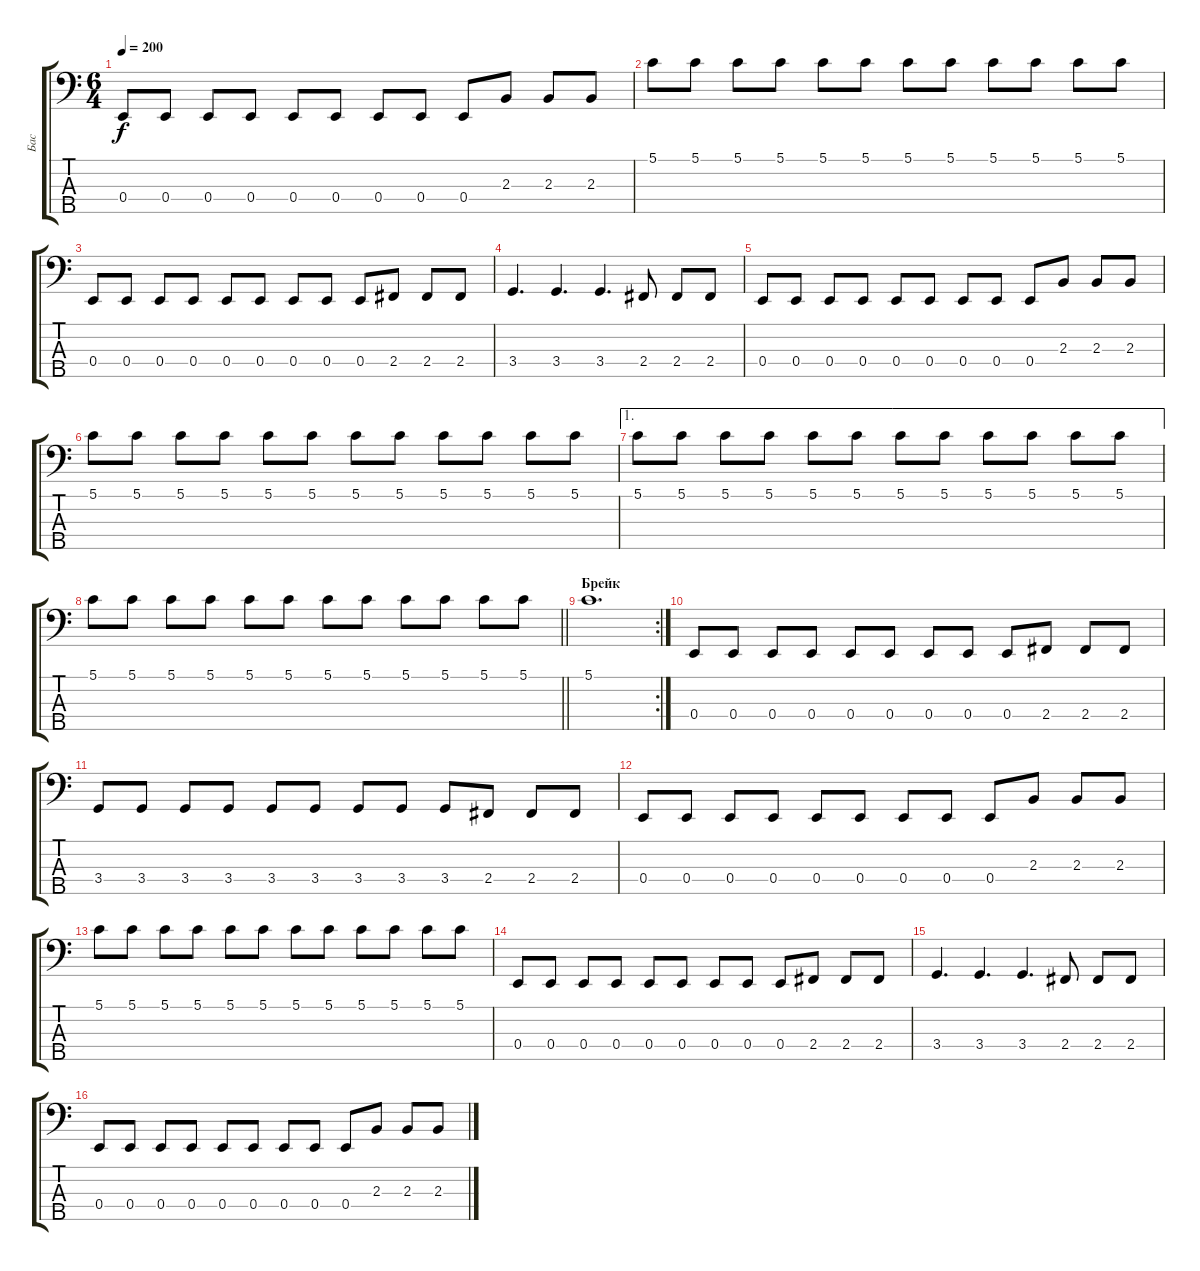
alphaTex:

\track ("Бас" "Бас") {instrument electricbasspick}
\staff {score tabs}
\tuning (G2 D2 A1 E1 B0) {hide}
\ts (6 4)
\tempo 200
\clef f4
\ks c
0.4.8{dy f} 0.4.8 0.4.8 0.4.8 0.4.8 0.4.8 0.4.8 0.4.8 0.4.8 2.3.8 2.3.8 2.3.8 |
5.1.8 5.1.8 5.1.8 5.1.8 5.1.8 5.1.8 5.1.8 5.1.8 5.1.8 5.1.8 5.1.8 5.1.8 |
0.4.8 0.4.8 0.4.8 0.4.8 0.4.8 0.4.8 0.4.8 0.4.8 0.4.8 2.4.8 2.4.8 2.4.8 |
3.4.4{d} 3.4.4{d} 3.4.4{d} 2.4.8 2.4.8 2.4.8 |
0.4.8 0.4.8 0.4.8 0.4.8 0.4.8 0.4.8 0.4.8 0.4.8 0.4.8 2.3.8 2.3.8 2.3.8 |
5.1.8 5.1.8 5.1.8 5.1.8 5.1.8 5.1.8 5.1.8 5.1.8 5.1.8 5.1.8 5.1.8 5.1.8 |
\ae 1
5.1.8 5.1.8 5.1.8 5.1.8 5.1.8 5.1.8 5.1.8 5.1.8 5.1.8 5.1.8 5.1.8 5.1.8 |
\barLineRight lightlight
5.1.8 5.1.8 5.1.8 5.1.8 5.1.8 5.1.8 5.1.8 5.1.8 5.1.8 5.1.8 5.1.8 5.1.8 |
\rc 2
\section ("" "Брейк")
5.1.1{d} |
0.4.8 0.4.8 0.4.8 0.4.8 0.4.8 0.4.8 0.4.8 0.4.8 0.4.8 2.4.8 2.4.8 2.4.8 |
3.4.8 3.4.8 3.4.8 3.4.8 3.4.8 3.4.8 3.4.8 3.4.8 3.4.8 2.4.8 2.4.8 2.4.8 |
0.4.8 0.4.8 0.4.8 0.4.8 0.4.8 0.4.8 0.4.8 0.4.8 0.4.8 2.3.8 2.3.8 2.3.8 |
5.1.8 5.1.8 5.1.8 5.1.8 5.1.8 5.1.8 5.1.8 5.1.8 5.1.8 5.1.8 5.1.8 5.1.8 |
0.4.8 0.4.8 0.4.8 0.4.8 0.4.8 0.4.8 0.4.8 0.4.8 0.4.8 2.4.8 2.4.8 2.4.8 |
3.4.4{d} 3.4.4{d} 3.4.4{d} 2.4.8 2.4.8 2.4.8 |
0.4.8 0.4.8 0.4.8 0.4.8 0.4.8 0.4.8 0.4.8 0.4.8 0.4.8 2.3.8 2.3.8 2.3.8
